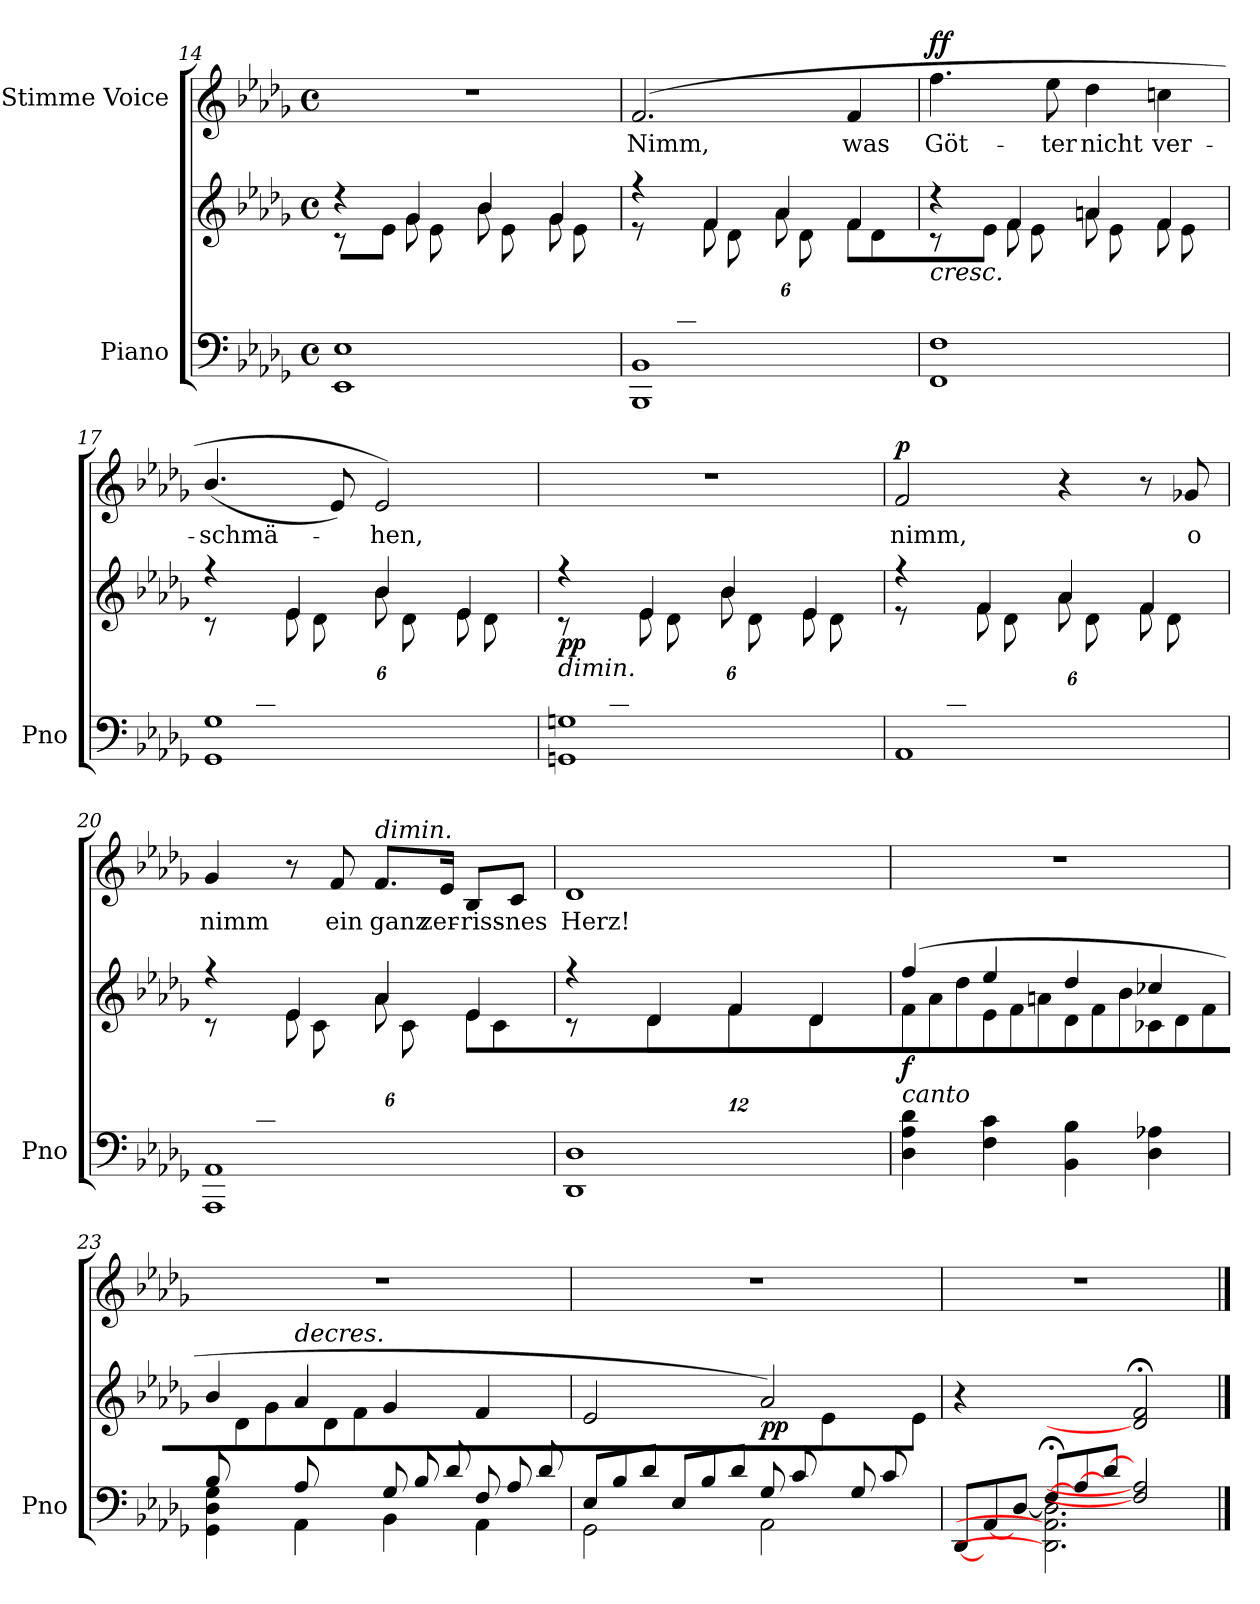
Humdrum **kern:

**kern	**kern	**dynam	**kern	**text	**dynam
*part2	*part2	*part2	*part1	*part1	*part1
*staff3	*staff2	*staff2/3	*staff1	*staff1	*staff1
*I"Piano	*	*	*I"Stimme Voice	*	*
*I'Pno	*	*	*	*	*
*clefF4	*clefG2	*	*clefG2	*	*
*k[b-e-a-d-g-]	*k[b-e-a-d-g-]	*	*k[b-e-a-d-g-]	*	*
*M4/4	*M4/4	*	*M4/4	*	*
*met(c)	*met(c)	*	*met(c)	*	*
=14	=14	=14	=14	=14	=14
*^	*^	*	*	*	*
*	*	*	*Xtuplet	*	*	*	*
12ryy	1EE- 1E-	4r	12r	.	1r	.	.
!	!	!	!	!LO:DY:a	!	!	!
!	!	!	!	!LO:DY:n=1:a	!	!	!
12B-/L	.	.	12ryy	pp other-dynamics	.	.	.
4ryy	.	.	12e-\J	.	.	.	.
.	.	4g-/	12g-\L	.	.	.	.
.	.	.	12e-\	.	.	.	.
12B-/J	.	.	12ryy	.	.	.	.
6ryy	.	4b-/	12b-\L	.	.	.	.
.	.	.	12e-\	.	.	.	.
12B-/J	.	.	12ryy	.	.	.	.
6ryy	.	4g-/	12g-\L	.	.	.	.
.	.	.	12e-\	.	.	.	.
12B-/J	.	.	12ryy	.	.	.	.
!!LO:LB:g=z
=15	=15	=15	=15	=15	=15	=15	=15
!	!	!	!	!	!	!LO:LY:b	!
12ryy	1BBB- 1BB-	4r	12r	.	(2.f/	Nimm,	.
12B-/L	.	.	6ryy	.	.	.	.
12d-/J	.	.	.	.	.	.	.
6ryy	.	4f/	12f\L	.	.	.	.
.	.	.	12d-\	.	.	.	.
12B-/J	.	.	12ryy	.	.	.	.
6ryy	.	4a-/	12a-\L	.	.	.	.
.	.	.	12d-\	.	.	.	.
12B-/J	.	.	12ryy	.	.	.	.
!	!	!	!	!	!	!LO:LY:b	!
6ryy	.	4f/	12f\L	.	4f/	was	.
.	.	.	12d-\	.	.	.	.
12B-/J	.	.	12ryy	.	.	.	.
!!LO:LB:g=z
=16	=16	=16	=16	=16	=16	=16	=16
!	!	!LO:TX:b:i:t=cresc.	!	!	!	!	!
!	!	!	!	!	!	!LO:LY:b	!LO:DY:a
*	*	*	*	*	*^	*	*
12ryy	1FF 1F	4r	12r	.	4.ff\	4ryy	Göt-	ff
12An/L	.	.	12ryy	.	.	.	.	.
4ryy	.	.	12e-\J	.	.	.	.	.
.	.	4f/	12f\L	.	.	4ryy	.	.
.	.	.	12e-\	.	.	.	.	.
!	!	!	!	!	!	!	!LO:LY:b	!
.	.	.	.	.	8ee-\	.	-ter	.
12A/J	.	.	12ryy	.	.	.	.	.
!	!	!	!	!	!	!	!LO:LY:b	!
6ryy	.	4an/	12a\L	.	4dd-\	4ryy	nicht	.
.	.	.	12e-\	.	.	.	.	.
12A/J	.	.	12ryy	.	.	.	.	.
!	!	!	!	!	!	!	!LO:LY:b	!
6ryy	.	4f/	12f\L	.	4ccn\	4ryy	ver-	.
.	.	.	12e-\	.	.	.	.	.
12A/J	.	.	12ryy	.	.	.	.	.
*	*	*	*	*	*v	*v	*	*
=17	=17	=17	=17	=17	=17	=17	=17
!	!	!	!	!	!	!LO:LY:b	!
12ryy	1GG- 1G-	4r	12r	.	(4.b-/	-schmä-	.
12B-/L	.	.	6ryy	.	.	.	.
12d-/J	.	.	.	.	.	.	.
6ryy	.	4e-/	12e-\L	.	.	.	.
.	.	.	12d-\	.	.	.	.
.	.	.	.	.	8e-/)	.	.
12B-/J	.	.	12ryy	.	.	.	.
!	!	!	!	!	!	!LO:LY:b	!
6ryy	.	4b-/	12b-\L	.	2e-/)	-hen,	.
.	.	.	12d-\	.	.	.	.
12B-/J	.	.	12ryy	.	.	.	.
6ryy	.	4e-/	12e-\L	.	.	.	.
.	.	.	12d-\	.	.	.	.
12B-/J	.	.	12ryy	.	.	.	.
!!LO:LB:g=z
=18	=18	=18	=18	=18	=18	=18	=18
!	!	!LO:TX:b:i:t=dimin.	!	!	!	!	!
!	!	!	!	!LO:DY:b	!	!	!
12ryy	1GGn 1Gn	4r	12r	pp	1r	.	.
12B-/L	.	.	6ryy	.	.	.	.
12d-/J	.	.	.	.	.	.	.
6ryy	.	4e-/	12e-\L	.	.	.	.
.	.	.	12d-\	.	.	.	.
12B-/J	.	.	12ryy	.	.	.	.
6ryy	.	4b-/	12b-\L	.	.	.	.
.	.	.	12d-\	.	.	.	.
12B-/J	.	.	12ryy	.	.	.	.
6ryy	.	4e-/	12e-\L	.	.	.	.
.	.	.	12d-\	.	.	.	.
12B-/J	.	.	12ryy	.	.	.	.
!!LO:LB:g=z
=19	=19	=19	=19	=19	=19	=19	=19
!	!	!	!	!	!	!LO:LY:b	!LO:DY:a
12ryy	1AA-	4r	12r	.	2f/	nimm,	p
12A-/L	.	.	6ryy	.	.	.	.
12d-/J	.	.	.	.	.	.	.
6ryy	.	4f/	12f\L	.	.	.	.
.	.	.	12d-\	.	.	.	.
12A-/J	.	.	12ryy	.	.	.	.
6ryy	.	4a-/	12a-\L	.	4r	.	.
.	.	.	12d-\	.	.	.	.
12A-/J	.	.	12ryy	.	.	.	.
6ryy	.	4f/	12f\L	.	8r	.	.
.	.	.	12d-\	.	.	.	.
!	!	!	!	!	!	!LO:LY:b	!
.	.	.	.	.	8g-X/	o	.
12A-/J	.	.	12ryy	.	.	.	.
=20	=20	=20	=20	=20	=20	=20	=20
!	!	!	!	!	!	!LO:LY:b	!
12ryy	1AAA- 1AA-	4r	12r	.	4g-/	nimm	.
12G-/L	.	.	6ryy	.	.	.	.
12c/J	.	.	.	.	.	.	.
6ryy	.	4e-/	12e-\L	.	8r	.	.
.	.	.	12c\	.	.	.	.
!	!	!	!	!	!	!LO:LY:b	!
.	.	.	.	.	8f/	ein	.
12A-/J	.	.	12ryy	.	.	.	.
!	!	!	!	!	!LO:TX:a:i:t=dimin.	!	!
!	!	!	!	!	!	!LO:LY:b	!
6ryy	.	4a-/	12a-\L	.	8.f/L	ganz	.
.	.	.	12c\	.	.	.	.
12G-/J	.	.	12ryy	.	.	.	.
!	!	!	!	!	!	!LO:LY:b	!
.	.	.	.	.	16e-/Jk	zer-	.
!	!	!	!	!	!	!LO:LY:b	!
6ryy	.	4e-/	12e-\L	.	8B-/L	-riss-	.
.	.	.	12c\	.	.	.	.
!	!	!	!	!	!	!LO:LY:b	!
.	.	.	.	.	8c/J	-nes	.
12G-/J	.	.	12ryy	.	.	.	.
!!LO:PB:g=z
=21	=21	=21	=21	=21	=21	=21	=21
!	!	!	!	!	!	!LO:LY:b	!
12ryy	1DD- 1D-	4r	12r	.	1d-	Herz!	.
12F/L	.	.	6ryy	.	.	.	.
12A-/J	.	.	.	.	.	.	.
12ryy	.	4d-/	12d-\L	.	.	.	.
12A-/	.	.	6ryy	.	.	.	.
12F/J	.	.	.	.	.	.	.
12ryy	.	4f/	12f\L	.	.	.	.
12A-/	.	.	6ryy	.	.	.	.
12F/J	.	.	.	.	.	.	.
12ryy	.	4d-/	12d-\L	.	.	.	.
12A-/	.	.	6ryy	.	.	.	.
12F'~/J	.	.	.	.	.	.	.
*v	*v	*	*	*	*	*	*
!!LO:LB:g=z
=22	=22	=22	=22	=22	=22	=22
!	!LO:TX:b:i:t=canto	!	!	!	!	!
!	!	!	!LO:DY:b	!	!	!
4D-\ 4A-\ 4d-\	(4ff/	12f\L	f	1r	.	.
.	.	12a-\	.	.	.	.
.	.	12dd-\J	.	.	.	.
4F\ 4c\	4ee-/	12e-\L	.	.	.	.
.	.	12f\	.	.	.	.
.	.	12an\J	.	.	.	.
4BB-\ 4B-\	4dd-/	12d-\L	.	.	.	.
.	.	12f\	.	.	.	.
.	.	12b-\J	.	.	.	.
4D-\ 4A-X\	4cc-X/	12c-X\L	.	.	.	.
.	.	12d-\	.	.	.	.
.	.	12f\J	.	.	.	.
=23	=23	=23	=23	=23	=23	=23
*Xtuplet	*	*	*	*	*	*
*^	*	*	*	*	*	*
12B-/L	4GG-\ 4D-\ 4G-\	4b-/	12ryy	.	1r	.	.
6ryy	.	.	12d-\	.	.	.	.
.	.	.	12g-\J	.	.	.	.
!	!	!LO:TX:a:i:t=decres.	!	!	!	!	!
12A-/L	4AA-\	4a-/	12ryy	.	.	.	.
6ryy	.	.	12d-\	.	.	.	.
.	.	.	12f\J	.	.	.	.
12G-/L	4BB-\	4g-/	2ryy	.	.	.	.
12B-/	.	.	.	.	.	.	.
12d-/J	.	.	.	.	.	.	.
12F/L	4AA-\	4f/	.	.	.	.	.
12A-/	.	.	.	.	.	.	.
12d-/J	.	.	.	.	.	.	.
!!LO:LB:g=z
=24	=24	=24	=24	=24	=24	=24	=24
12E-/L	2GG-\	2e-/	3%2ryy	.	1r	.	.
12B-/	.	.	.	.	.	.	.
12d-/J	.	.	.	.	.	.	.
12E-/L	.	.	.	.	.	.	.
12B-/	.	.	.	.	.	.	.
12d-/J	.	.	.	.	.	.	.
!	!	!	!	!LO:DY:b	!	!	!
12G-/L	2AA-\	2a-/)	.	pp	.	.	.
12c/	.	.	.	.	.	.	.
12ryy	.	.	12e-\J	.	.	.	.
12G-/L	.	.	6ryy	.	.	.	.
12c/	.	.	.	.	.	.	.
12ryy	.	.	12e-\J	.	.	.	.
*	*	*v	*v	*	*	*	*
=25	=25	=25	=25	=25	=25	=25
*	*^	*	*	*	*	*
4ryy	[<12DD-/L	4ryy	4r	.	1r	.	.
.	[<12AA-/	.	.	.	.	.	.
.	[<12D-/J	.	.	.	.	.	.
[<12F/L	4ryy	2.DD-\]; 2.AA-\]; 2.D-\];	4ryy	.	.	.	.
[<12A-/	.	.	.	.	.	.	.
[12d-/J	.	.	.	.	.	.	.
2ryy	2F/] 2A-/]	.	(2d-/];< 2f/;<	.	.	.	.
*v	*v	*v	*	*	*	*	*
==	==	==	==	==	==
*-	*-	*-	*-	*-	*-
